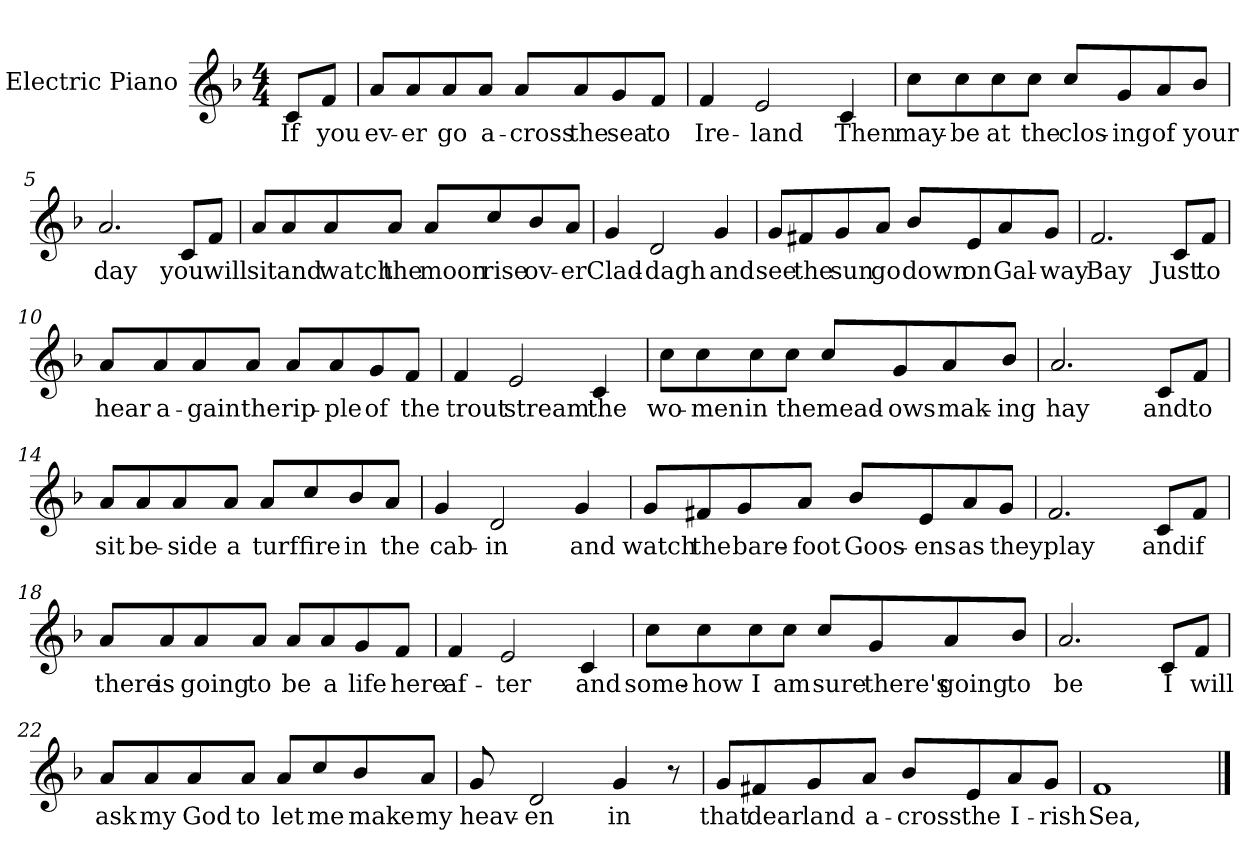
**kern	**text
*part1	*part1
*staff1	*staff1
*I"Electric Piano	*
*I'E.Pno	*
*clefG2	*
*k[b-]	*
*F:	*
*M4/4	*
=1	=1
8c/L	If
8f/J	you
=2	=2
8a/L	ev-
8a/	-er
8a/	go
8a/J	a-
8a/L	-cross
8a/	the
8g/	sea
8f/J	to
=3	=3
4f/	Ire-
2e/	-land
4c/	Then
=4	=4
8cc\L	may-
8cc\	-be
8cc\	at
8cc\J	the
8cc/L	clos-
8g/	-ing
8a/	of
8b-/J	your
!!LO:LB:g=z
=5	=5
2.a/	day
8c/L	you
8f/J	will
=6	=6
8a/L	sit
8a/	and
8a/	watch
8a/J	the
8a/L	moon
8cc/	rise
8b-/	ov-
8a/J	-er
=7	=7
4g/	Clad-
2d/	-dagh
4g/	and
!!LO:LB:g=z
=8	=8
8g/L	see
8f#X/	the
8g/	sun
8a/J	go
8b-/L	down
8e/	on
8a/	Gal-
8g/J	-way
=9	=9
2.f/	Bay
8c/L	Just
8f/J	to
=10	=10
8a/L	hear
8a/	a-
8a/	-gain
8a/J	the
8a/L	rip-
8a/	-ple
8g/	of
8f/J	the
!!LO:LB:g=z
=11	=11
4f/	trout
2e/	stream
4c/	the
=12	=12
8cc\L	wo-
8cc\	-men
8cc\	in
8cc\J	the
8cc/L	mead-
8g/	-ows
8a/	mak-
8b-/J	-ing
=13	=13
2.a/	hay
8c/L	and
8f/J	to
!!LO:LB:g=z
=14	=14
8a/L	sit
8a/	be-
8a/	-side
8a/J	a
8a/L	turf
8cc/	fire
8b-/	in
8a/J	the
=15	=15
4g/	cab-
2d/	-in
4g/	and
=16	=16
8g/L	watch
8f#X/	the
8g/	bare-
8a/J	foot
8b-/L	Goos-
8e/	-ens
8a/	as
8g/J	they
!!LO:LB:g=z
=17	=17
2.f/	play
8c/L	and
8f/J	if
=18	=18
8a/L	there
8a/	is
8a/	going
8a/J	to
8a/L	be
8a/	a
8g/	life
8f/J	here
=19	=19
4f/	af-
2e/	-ter
4c/	and
!!LO:LB:g=z
=20	=20
8cc\L	some-
8cc\	-how
8cc\	I
8cc\J	am
8cc/L	sure
8g/	there's
8a/	going
8b-/J	to
=21	=21
2.a/	be
8c/L	I
8f/J	will
=22	=22
8a/L	ask
8a/	my
8a/	God
8a/J	to
8a/L	let
8cc/	me
8b-/	make
8a/J	my
!!LO:LB:g=z
=23	=23
8g/	heav-
2d/	-en
4g/	in
8r	.
=24	=24
8g/L	that
8f#X/	dear
8g/	land
8a/J	a-
8b-/L	-cross
8e/	the
8a/	I-
8g/J	-rish
=25	=25
1f	Sea,
==	==
*-	*-
